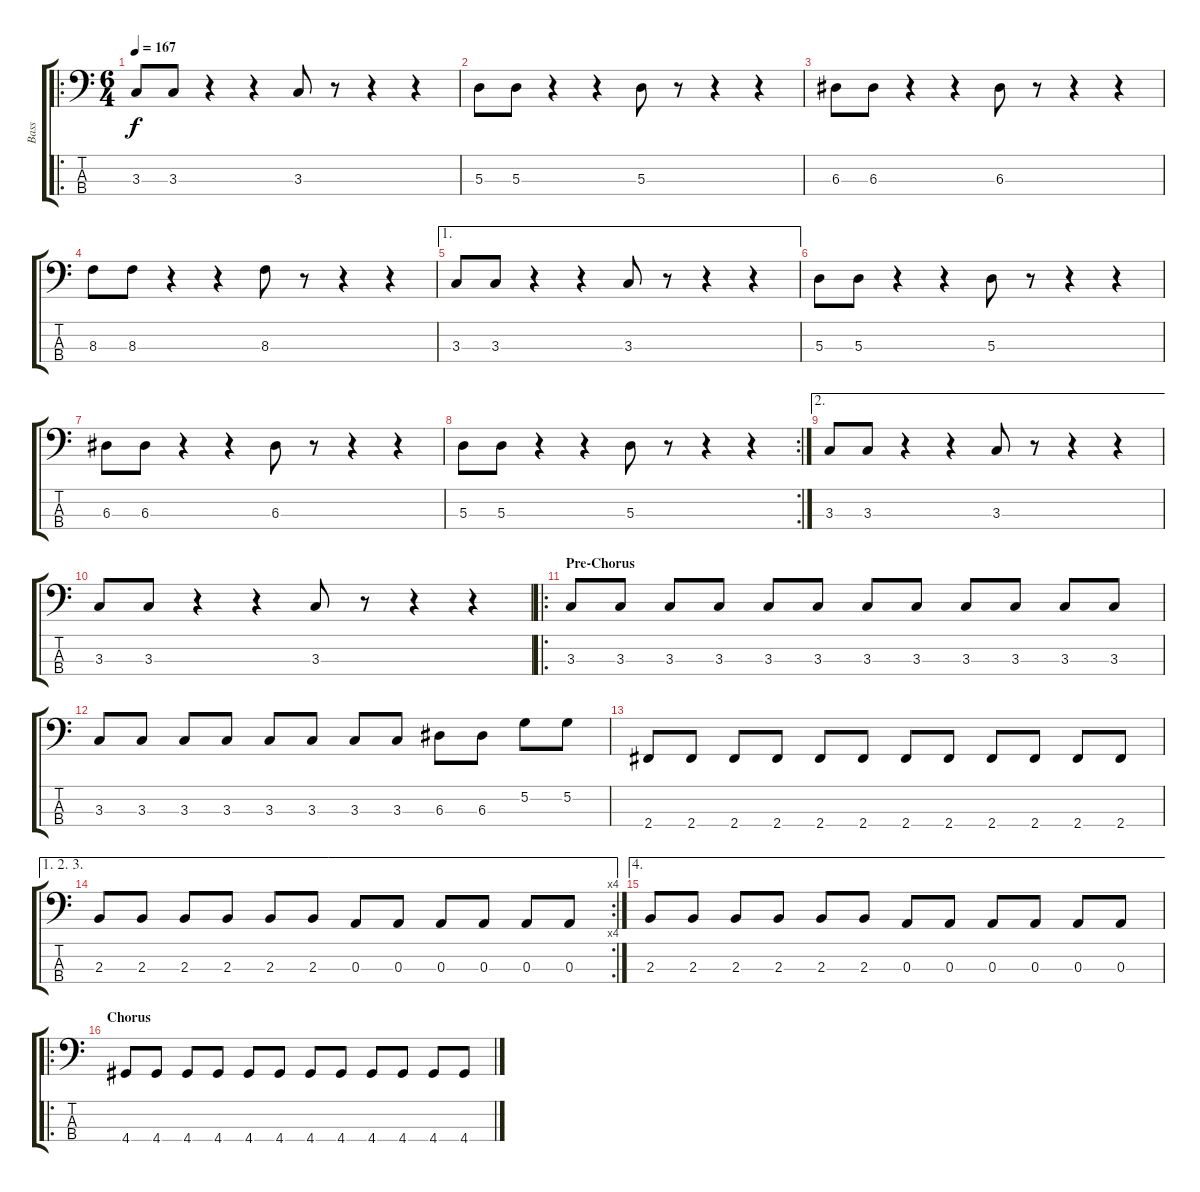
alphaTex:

\track ("Bass" "Bass") {instrument electricbassfinger}
\staff {score tabs}
\tuning (G2 D2 A1 E1) {hide}
\ro
\ts (6 4)
\tempo 167
\clef f4
\ks c
3.3.8{dy f} 3.3.8 r.4 r.4 3.3.8 r.8 r.4 r.4 |
5.3.8 5.3.8 r.4 r.4 5.3.8 r.8 r.4 r.4 |
6.3.8 6.3.8 r.4 r.4 6.3.8 r.8 r.4 r.4 |
8.3.8 8.3.8 r.4 r.4 8.3.8 r.8 r.4 r.4 |
\ae 1
3.3.8 3.3.8 r.4 r.4 3.3.8 r.8 r.4 r.4 |
5.3.8 5.3.8 r.4 r.4 5.3.8 r.8 r.4 r.4 |
6.3.8 6.3.8 r.4 r.4 6.3.8 r.8 r.4 r.4 |
\rc 2
5.3.8 5.3.8 r.4 r.4 5.3.8 r.8 r.4 r.4 |
\ae 2
3.3.8 3.3.8 r.4 r.4 3.3.8 r.8 r.4 r.4 |
3.3.8 3.3.8 r.4 r.4 3.3.8 r.8 r.4 r.4 |
\ro
\section ("" "Pre-Chorus")
3.3.8 3.3.8 3.3.8 3.3.8 3.3.8 3.3.8 3.3.8 3.3.8 3.3.8 3.3.8 3.3.8 3.3.8 |
3.3.8 3.3.8 3.3.8 3.3.8 3.3.8 3.3.8 3.3.8 3.3.8 6.3.8 6.3.8 5.2.8 5.2.8 |
2.4.8 2.4.8 2.4.8 2.4.8 2.4.8 2.4.8 2.4.8 2.4.8 2.4.8 2.4.8 2.4.8 2.4.8 |
\ae (1 2 3)
\rc 4
2.3.8 2.3.8 2.3.8 2.3.8 2.3.8 2.3.8 0.3.8 0.3.8 0.3.8 0.3.8 0.3.8 0.3.8 |
\ae 4
2.3.8 2.3.8 2.3.8 2.3.8 2.3.8 2.3.8 0.3.8 0.3.8 0.3.8 0.3.8 0.3.8 0.3.8 |
\ro
\section ("" "Chorus")
4.4.8 4.4.8 4.4.8 4.4.8 4.4.8 4.4.8 4.4.8 4.4.8 4.4.8 4.4.8 4.4.8 4.4.8
